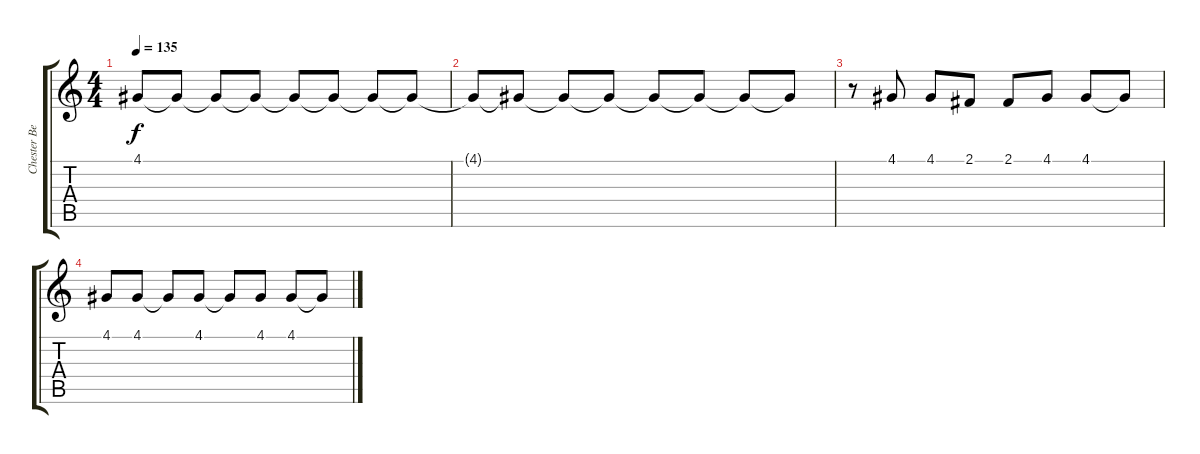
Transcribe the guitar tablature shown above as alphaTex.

\track ("Chester Bennington (Vocals)" "Chester Be") {instrument harmonica}
\staff {score tabs}
\tuning (E4 B3 G3 D3 A2 E2) {hide}
\ts (4 4)
\tempo 135
\clef g2
\ks c
4.1{t}.8{dy f} 4.1{t}.8 4.1{t}.8 4.1{t}.8 4.1{t}.8 4.1{t}.8 4.1{t}.8 4.1{t}.8 |
4.1{t}.8 4.1{t}.8 4.1{t}.8 4.1{t}.8 4.1{t}.8 4.1{t}.8 4.1{t}.8 4.1{t}.8 |
r.8 4.1.8 4.1.8 2.1.8 2.1.8 4.1.8 4.1.8 4.1{t}.8 |
4.1.8 4.1.8 4.1{t}.8 4.1.8 4.1{t}.8 4.1.8 4.1.8 4.1{t}.8
